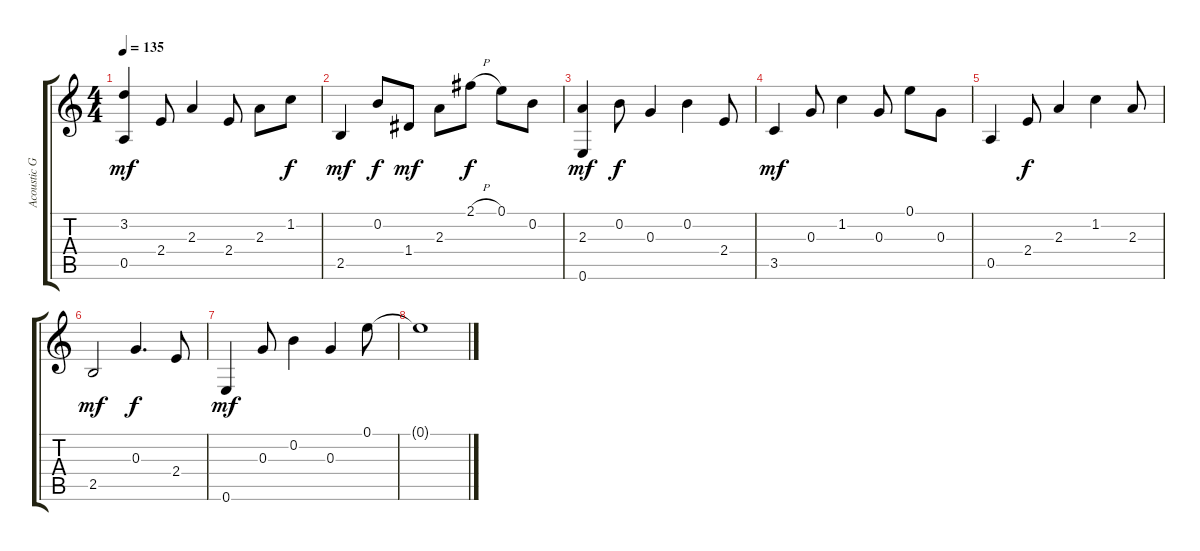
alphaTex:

\track ("Acoustic Guitar" "Acoustic G") {instrument acousticguitarnylon}
\staff {score tabs}
\tuning (E4 B3 G3 D3 A2 E2) {hide}
\ts (4 4)
\tempo 135
\clef g2
\ks c
(3.2 0.5).4{dy mf} 2.4.8 2.3.4 2.4.8 2.3.8 1.2.8{dy f} |
2.5.4{dy mf} 0.2.8{dy f} 1.4.8{dy mf} 2.3.8 2.1{h}.8{dy f} 0.1.8 0.2.8 |
(2.3 0.6).4{dy mf} 0.2.8{dy f} 0.3.4 0.2.4 2.4.8 |
3.5.4{dy mf} 0.3.8 1.2.4 0.3.8 0.1.8 0.3.8 |
0.5.4 2.4.8{dy f} 2.3.4 1.2.4 2.3.8 |
2.5.2{dy mf} 0.3.4{d dy f} 2.4.8 |
0.6.4{dy mf} 0.3.8 0.2.4 0.3.4 0.1.8 |
0.1{t}.1
